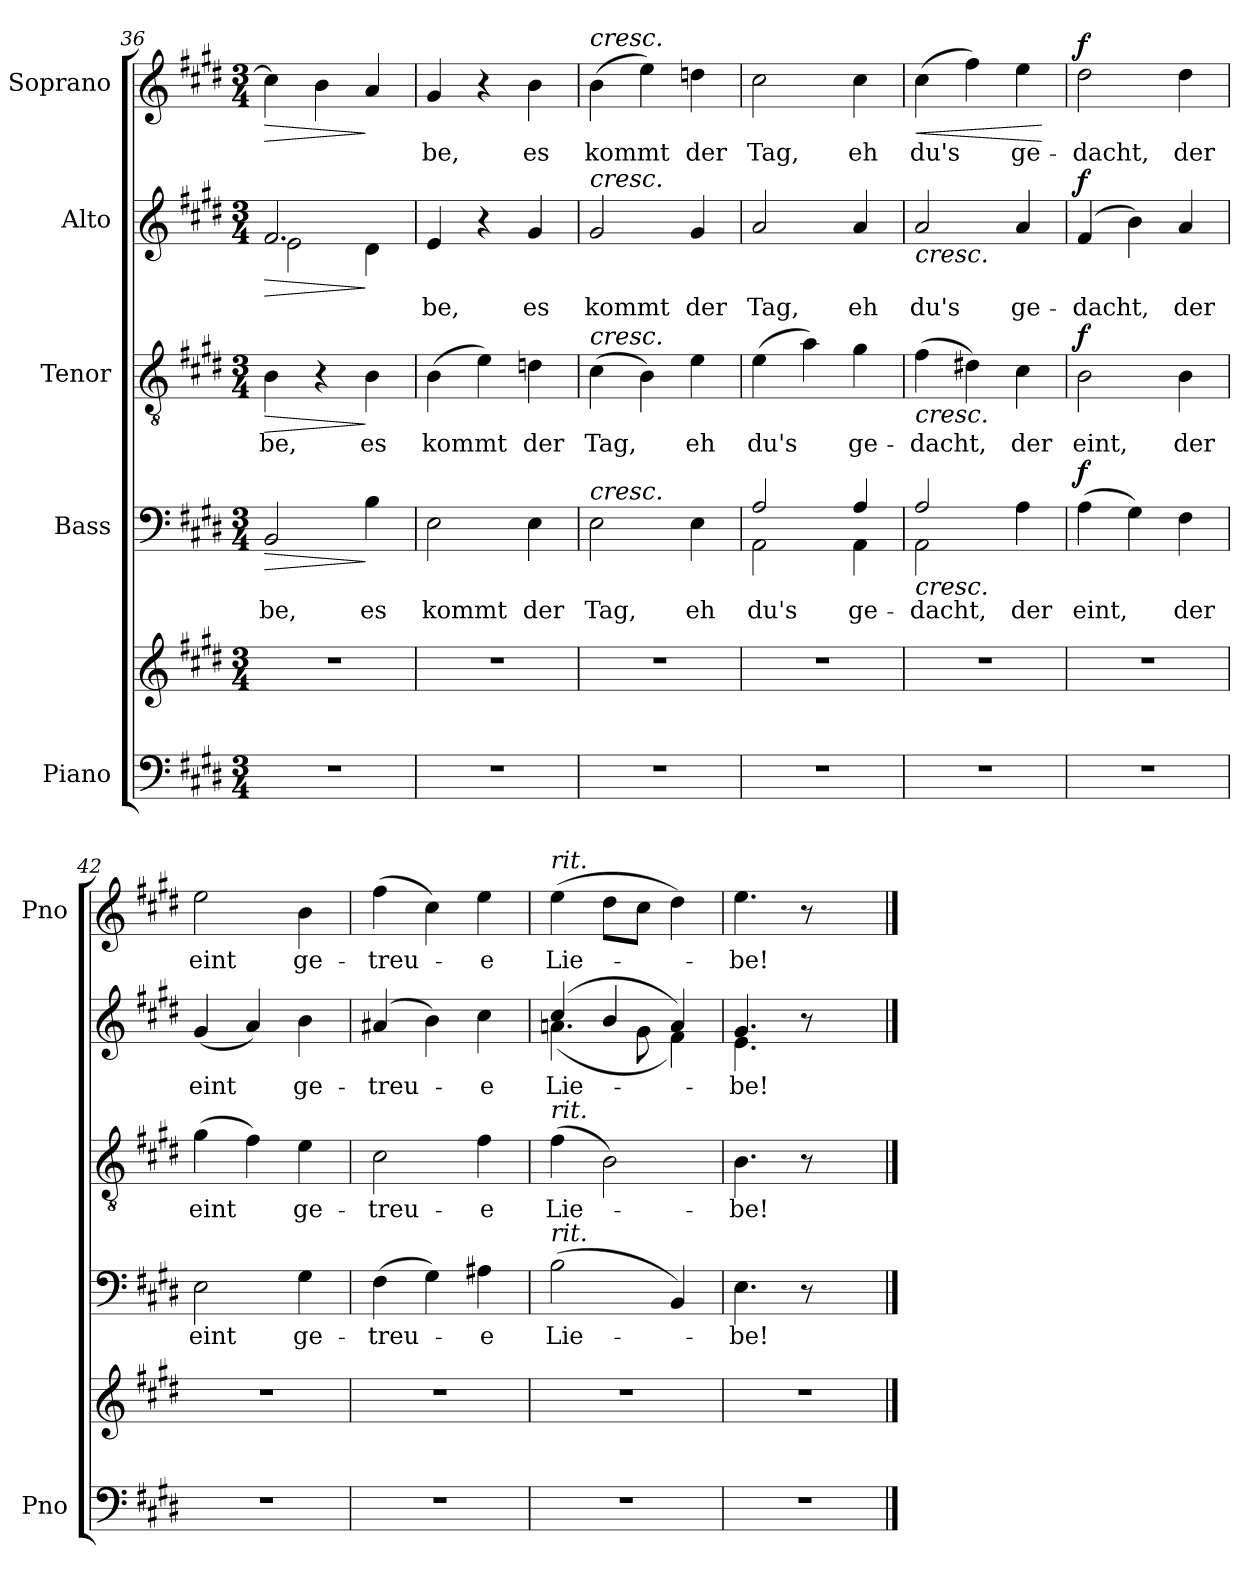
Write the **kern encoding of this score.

**kern	**kern	**kern	**text	**dynam	**kern	**text	**dynam	**kern	**text	**dynam	**kern	**text	**dynam
*part5	*part5	*part4	*part4	*part4	*part3	*part3	*part3	*part2	*part2	*part2	*part1	*part1	*part1
*staff6	*staff5	*staff4	*staff4	*staff4	*staff3	*staff3	*staff3	*staff2	*staff2	*staff2	*staff1	*staff1	*staff1
*I"Piano	*	*I"Bass	*	*	*I"Tenor	*	*	*I"Alto	*	*	*I"Soprano	*	*
*I'Pno	*	*	*	*	*	*	*	*	*	*	*I'Pno	*	*
*clefF4	*clefG2	*clefF4	*	*	*clefGv2	*	*	*clefG2	*	*	*clefG2	*	*
*k[f#c#g#d#]	*k[f#c#g#d#]	*k[f#c#g#d#]	*	*	*k[f#c#g#d#]	*	*	*k[f#c#g#d#]	*	*	*k[f#c#g#d#]	*	*
*E:	*E:	*E:	*	*	*E:	*	*	*E:	*	*	*E:	*	*
*M3/4	*M3/4	*M3/4	*	*	*M3/4	*	*	*M3/4	*	*	*M3/4	*	*
=36	=36	=36	=36	=36	=36	=36	=36	=36	=36	=36	=36	=36	=36
!	!	!	!LO:LY:b	!LO:HP:b	!	!LO:LY:b	!LO:HP:b	!	!	!LO:HP:b	!	!	!LO:HP:b
*	*	*	*	*	*	*	*	*^	*	*	*	*	*
2.r	2.r	2BB/	-be,	>	4B\	-be,	>	2.f#/	2e\	.	>	4cc#\]	.	>
.	.	.	.	.	4r	.	.	.	.	.	.	4b\	.	.
!	!	!	!LO:LY:b	!	!	!LO:LY:b	!	!	!	!	!	!	!	!
.	.	4B\	es	]	4B\	es	]	.	4d#\	.	]	4a/	.	]
=37	=37	=37	=37	=37	=37	=37	=37	=37	=37	=37	=37	=37	=37	=37
!	!	!	!LO:LY:b	!	!	!LO:LY:b	!	!	!	!LO:LY:b	!	!	!LO:LY:b	!
*	*	*	*	*	*	*	*	*v	*v	*	*	*	*	*
2.r	2.r	2E\	kommt	.	(>4B\	kommt	.	4e/	-be,	.	4g#/	-be,	.
.	.	.	.	.	4e\)	.	.	4r	.	.	4r	.	.
!	!	!	!LO:LY:b	!	!	!LO:LY:b	!	!	!LO:LY:b	!	!	!LO:LY:b	!
.	.	4E\	der	.	4dn\	der	.	4g#/	es	.	4b\	es	.
=38	=38	=38	=38	=38	=38	=38	=38	=38	=38	=38	=38	=38	=38
!	!	!	!	!	!	!	!	!	!	!	!LO:TX:a:i:t=cresc.	!	!
!	!	!	!	!	!	!	!	!LO:TX:a:i:t=cresc.	!	!	!	!	!
!	!	!	!	!	!LO:TX:a:i:t=cresc.	!	!	!	!	!	!	!	!
!	!	!LO:TX:a:i:t=cresc.	!	!	!	!	!	!	!	!	!	!	!
!	!	!	!LO:LY:b	!	!	!LO:LY:b	!	!	!LO:LY:b	!	!	!LO:LY:b	!
2.r	2.r	2E\	Tag,	.	(>4c#\	Tag,	.	2g#/	kommt	.	(>4b\	kommt	.
.	.	.	.	.	4B\)	.	.	.	.	.	4ee\)	.	.
!	!	!	!LO:LY:b	!	!	!LO:LY:b	!	!	!LO:LY:b	!	!	!LO:LY:b	!
.	.	4E\	eh	.	4e\	eh	.	4g#/	der	.	4ddn\	der	.
=39	=39	=39	=39	=39	=39	=39	=39	=39	=39	=39	=39	=39	=39
!	!	!	!LO:LY:b	!	!	!LO:LY:b	!	!	!LO:LY:b	!	!	!LO:LY:b	!
*	*	*^	*	*	*	*	*	*	*	*	*	*	*
2.r	2.r	2A/	2AA\	du's	.	(>4e\	du's	.	2a/	Tag,	.	2cc#\	Tag,	.
.	.	.	.	.	.	4a\)	.	.	.	.	.	.	.	.
!	!	!	!	!LO:LY:b	!	!	!LO:LY:b	!	!	!LO:LY:b	!	!	!LO:LY:b	!
.	.	4A/	4AA\	ge-	.	4g#\	ge-	.	4a/	eh	.	4cc#\	eh	.
!!LO:PB:g=z
=40	=40	=40	=40	=40	=40	=40	=40	=40	=40	=40	=40	=40	=40	=40
!	!	!	!	!LO:LY:b	!LO:HP:b	!	!LO:LY:b	!LO:HP:b	!	!LO:LY:b	!LO:HP:b	!	!LO:LY:b	!LO:HP:b
2.r	2.r	2A/	2AA\	-dacht,	<	(>4f#\	-dacht,	<	2a/	du's	<	(>4cc#\	du's	<
.	.	.	.	.	.	4d#X\)	.	.	.	.	.	4ff#\)	.	.
!	!	!	!	!LO:LY:b	!	!	!LO:LY:b	!	!	!LO:LY:b	!	!	!LO:LY:b	!
.	.	4A\	4ryy	der	.	4c#\	der	.	4a/	ge-	.	4ee\	ge-	.
*	*	*v	*v	*	*	*	*	*	*	*	*	*	*	*
.	.	.	.	.	.	.	.	.	.	.	.	.	[
=41	=41	=41	=41	=41	=41	=41	=41	=41	=41	=41	=41	=41	=41
!	!	!	!LO:LY:b	!LO:DY:b	!	!LO:LY:b	!LO:DY:b	!	!LO:LY:b	!LO:DY:b	!	!LO:LY:b	!LO:DY:b
2.r	2.r	(>4A\	eint,	f	2B\	eint,	f	(>4f#/	-dacht,	f	2dd#\	-dacht,	f
.	.	4G#\)	.	[	.	.	.	4b\)	.	[	.	.	.
!	!	!	!LO:LY:b	!	!	!LO:LY:b	!	!	!LO:LY:b	!	!	!LO:LY:b	!
.	.	4F#\	der	.	4B\	der	[	4a/	der	.	4dd#\	der	.
=42	=42	=42	=42	=42	=42	=42	=42	=42	=42	=42	=42	=42	=42
!	!	!	!LO:LY:b	!	!	!LO:LY:b	!	!	!LO:LY:b	!	!	!LO:LY:b	!
2.r	2.r	2E\	eint	.	(>4g#\	eint	.	(<4g#/	eint	.	2ee\	eint	.
.	.	.	.	.	4f#\)	.	.	4a/)	.	.	.	.	.
!	!	!	!LO:LY:b	!	!	!LO:LY:b	!	!	!LO:LY:b	!	!	!LO:LY:b	!
.	.	4G#\	ge-	.	4e\	ge-	.	4b\	ge-	.	4b\	ge-	.
=43	=43	=43	=43	=43	=43	=43	=43	=43	=43	=43	=43	=43	=43
!	!	!	!LO:LY:b	!	!	!LO:LY:b	!	!	!LO:LY:b	!	!	!LO:LY:b	!
2.r	2.r	(>4F#\	-treu-	.	2c#\	-treu-	.	(>4a#X/	-treu-	.	(>4ff#\	-treu-	.
.	.	4G#\)	.	.	.	.	.	4b\)	.	.	4cc#\)	.	.
!	!	!	!LO:LY:b	!	!	!LO:LY:b	!	!	!LO:LY:b	!	!	!LO:LY:b	!
.	.	4A#X\	-e	.	4f#\	-e	.	4cc#\	-e	.	4ee\	-e	.
=44	=44	=44	=44	=44	=44	=44	=44	=44	=44	=44	=44	=44	=44
!	!	!	!	!	!	!	!	!	!	!	!LO:TX:a:i:t=rit.	!	!
!	!	!	!	!	!	!	!	!LO:TX:a:i:t=rit.	!	!	!	!	!
!	!	!	!	!	!LO:TX:a:i:t=rit.	!	!	!	!	!	!	!	!
!	!	!LO:TX:a:i:t=rit.	!	!	!	!	!	!	!	!	!	!	!
!	!	!	!LO:LY:b	!	!	!LO:LY:b	!	!	!LO:LY:b	!	!	!LO:LY:b	!
*	*	*	*	*	*	*	*	*^	*	*	*	*	*
2.r	2.r	(>2B\	Lie-	.	(>4f#\	Lie-	.	(>4cc#/	(<4.an\	Lie-	.	(>4ee\	Lie-	.
.	.	.	.	.	2B\)	.	.	4b/	.	.	.	8dd#\L	.	.
.	.	.	.	.	.	.	.	.	8g#\	.	.	8cc#\J	.	.
.	.	4BB/)	.	.	.	.	.	4a/)	4f#\)	.	.	4dd#\)	.	.
=45	=45	=45	=45	=45	=45	=45	=45	=45	=45	=45	=45	=45	=45	=45
!	!	!	!LO:LY:b	!	!	!LO:LY:b	!	!	!	!LO:LY:b	!	!	!LO:LY:b	!
2.r	2.r	4.E\	-be!	.	4.B\	-be!	.	4.g#/	4.e\	-be!	.	4.ee\	-be!	.
.	.	8r	.	.	8r	.	.	8r	4.ryy	.	.	8r	.	.
.	.	4ryy	.	.	4ryy	.	.	4ryy	.	.	.	4ryy	.	.
*	*	*	*	*	*	*	*	*v	*v	*	*	*	*	*
==	==	==	==	==	==	==	==	==	==	==	==	==	==
*-	*-	*-	*-	*-	*-	*-	*-	*-	*-	*-	*-	*-	*-
